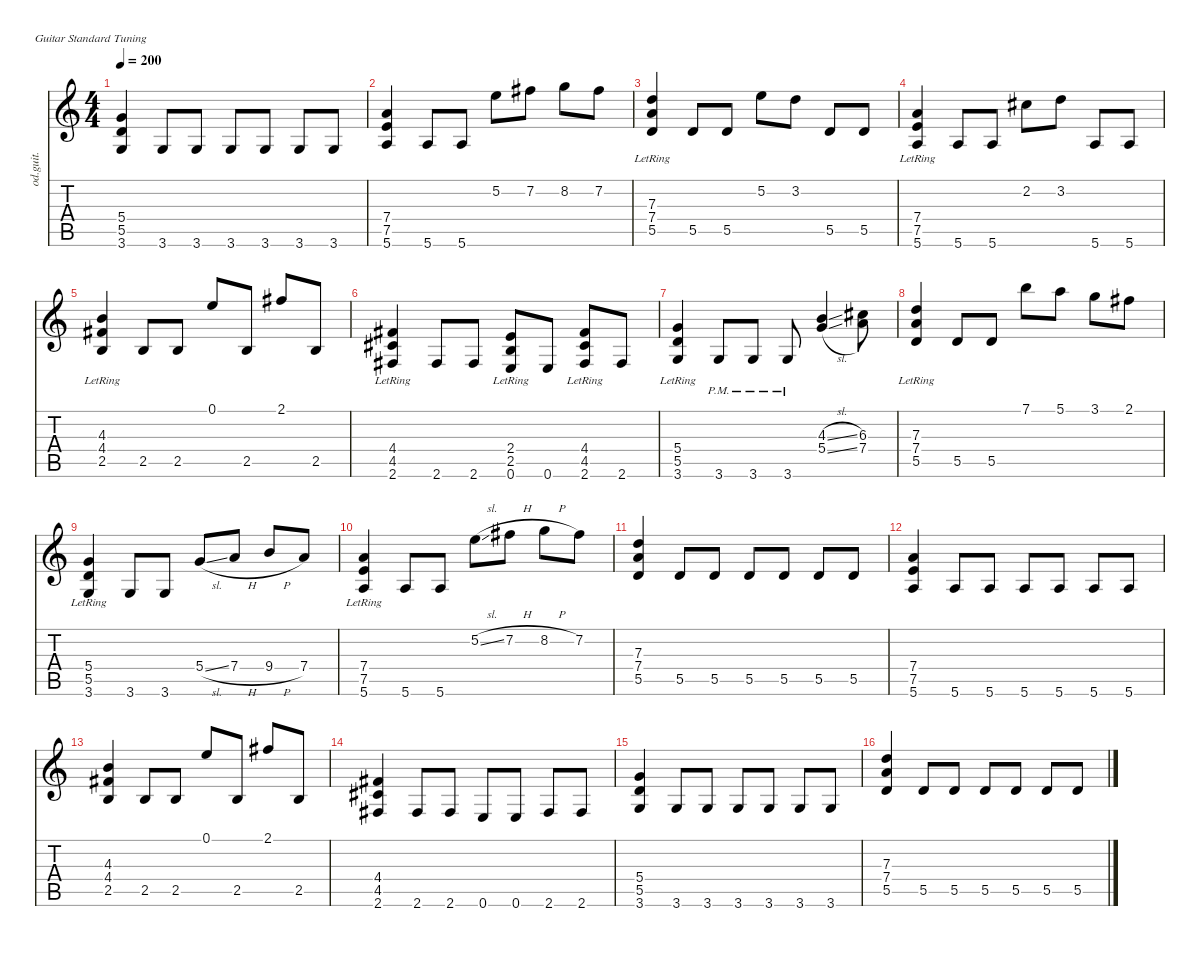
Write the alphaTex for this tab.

\defaultSystemsLayout 4
\hideDynamics
\bracketExtendMode nobrackets
\track ("Second Guitar" "od.guit.") {instrument overdrivenguitar}
\staff {score tabs}
\tuning (E4 B3 G3 D3 A2 E2)
\ts (4 4)
\tempo 200
\clef g2
\ks c
(5.4 5.5 3.6).4{dy f} 3.6.8 3.6.8 3.6.8 3.6.8 3.6.8 3.6.8 |
(7.4 7.5 5.6).4 5.6.8 5.6.8 5.2.8 7.2{acc #}.8 8.2.8 7.2{acc #}.8 |
(7.3{lr} 7.4{lr} 5.5).4{instrument distortionguitar} 5.5.8 5.5.8 5.2.8 3.2.8 5.5.8 5.5.8 |
(7.4{lr} 7.5{lr} 5.6).4 5.6.8 5.6.8 2.2{acc #}.8 3.2.8 5.6.8 5.6.8 |
(4.3{lr} 4.4{lr acc #} 2.5).4 2.5.8 2.5.8 0.1.8 2.5.8 2.1{acc #}.8 2.5.8 |
(4.4{lr acc #} 4.5{lr acc #} 2.6{acc #}).4 2.6{acc #}.8 2.6{acc #}.8 (2.4{lr} 2.5{lr} 0.6).8 0.6.8 (4.4{lr acc #} 4.5{lr acc #} 2.6{acc #}).8 2.6{acc #}.8 |
(5.4{lr} 5.5{lr} 3.6).4 3.6{pm}.8 3.6{pm}.8 3.6{pm}.8 (4.3{sl} 5.4{sl}).4 (6.3{acc #} 7.4).8 |
(7.3{lr} 7.4{lr} 5.5).4 5.5.8 5.5.8 7.1.8 5.1.8 3.1.8 2.1{acc #}.8 |
(5.4{lr} 5.5{lr} 3.6).4 3.6.8 3.6.8 5.4{sl}.8 7.4{h}.8 9.4{h}.8 7.4.8 |
(7.4{lr} 7.5{lr} 5.6).4 5.6.8 5.6.8 5.2{sl}.8 7.2{h acc #}.8 8.2{h}.8 7.2{acc #}.8 |
(7.3 7.4 5.5).4 5.5.8 5.5.8 5.5.8 5.5.8 5.5.8 5.5.8 |
(7.4 7.5 5.6).4 5.6.8 5.6.8 5.6.8 5.6.8 5.6.8 5.6.8 |
(4.3 4.4{acc #} 2.5).4 2.5.8 2.5.8 0.1.8 2.5.8 2.1{acc #}.8 2.5.8 |
(4.4{acc #} 4.5{acc #} 2.6{acc #}).4 2.6{acc #}.8 2.6{acc #}.8 0.6.8 0.6.8 2.6{acc #}.8 2.6{acc #}.8 |
(5.4 5.5 3.6).4 3.6.8 3.6.8 3.6.8 3.6.8 3.6.8 3.6.8 |
(7.3 7.4 5.5).4 5.5.8 5.5.8 5.5.8 5.5.8 5.5.8 5.5.8
